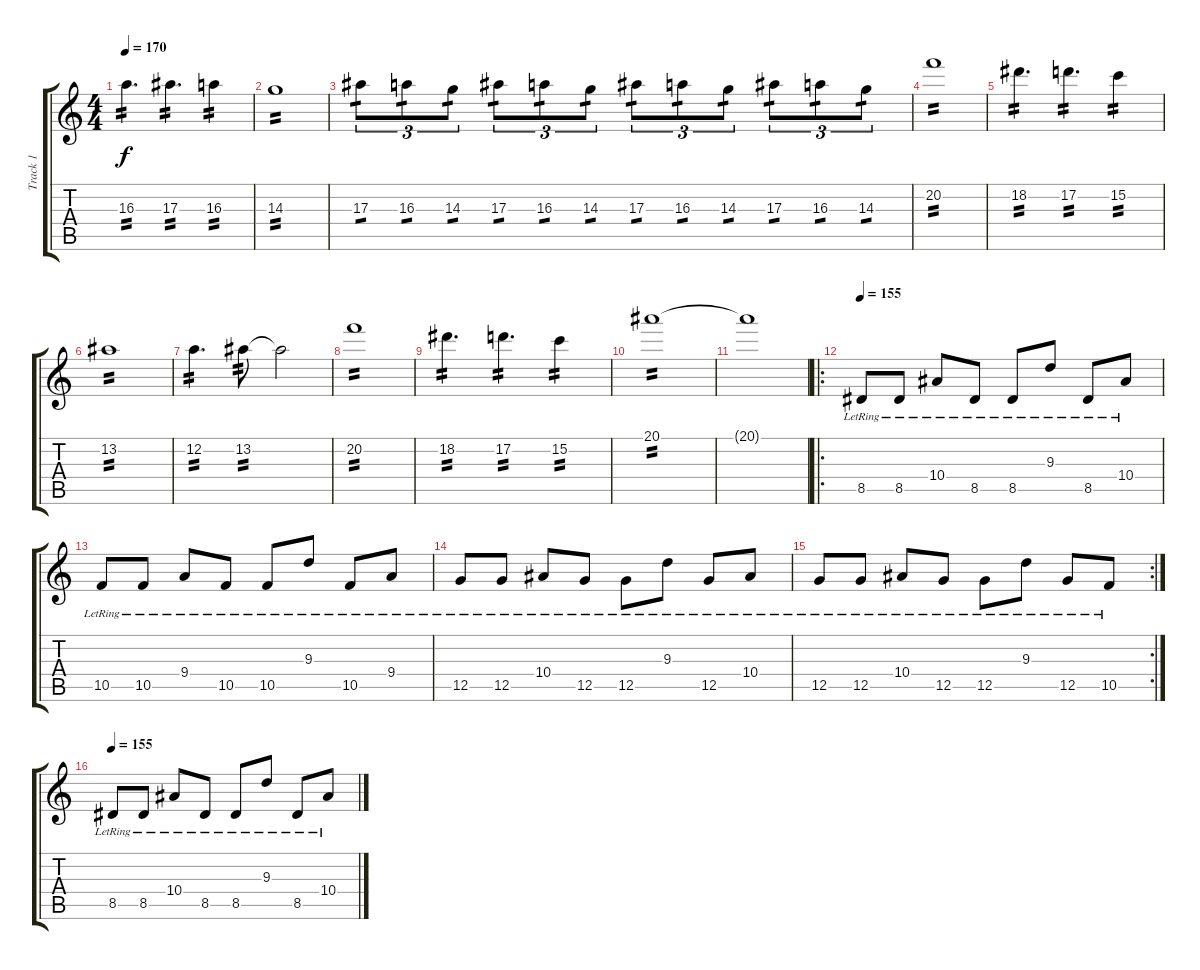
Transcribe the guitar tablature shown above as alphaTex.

\track ("Track 1" "Track 1") {instrument distortionguitar}
\staff {score tabs}
\tuning (D4 A3 F3 C3 G2 C2) {hide}
\ts (4 4)
\tempo 170
\clef g2
\ks c
16.3.4{d tp 2 dy f} 17.3.4{d tp 2} 16.3.4{tp 2} |
14.3.1{tp 2} |
17.3.8{tu (3 2) tp 1} 16.3.8{tu (3 2) tp 1} 14.3.8{tu (3 2) tp 1} 17.3.8{tu (3 2) tp 1} 16.3.8{tu (3 2) tp 1} 14.3.8{tu (3 2) tp 1} 17.3.8{tu (3 2) tp 1} 16.3.8{tu (3 2) tp 1} 14.3.8{tu (3 2) tp 1} 17.3.8{tu (3 2) tp 1} 16.3.8{tu (3 2) tp 1} 14.3.8{tu (3 2) tp 1} |
20.2.1{tp 2} |
18.2.4{d tp 2} 17.2.4{d tp 2} 15.2.4{tp 2} |
13.2.1{tp 2} |
12.2.4{d tp 2} 13.2.8{tp 2} 13.2{t}.2 |
20.2.1{tp 2} |
18.2.4{d tp 2} 17.2.4{d tp 2} 15.2.4{tp 2} |
20.1.1{tp 2} |
20.1{t}.1 |
\ro
\tempo 155
8.5{lr}.8{instrument electricguitarclean} 8.5{lr}.8 10.4{lr}.8 8.5{lr}.8 8.5{lr}.8 9.3{lr}.8 8.5{lr}.8 10.4{lr}.8 |
10.5{lr}.8 10.5{lr}.8 9.4{lr}.8 10.5{lr}.8 10.5{lr}.8 9.3{lr}.8 10.5{lr}.8 9.4{lr}.8 |
12.5{lr}.8 12.5{lr}.8 10.4{lr}.8 12.5{lr}.8 12.5{lr}.8 9.3{lr}.8 12.5{lr}.8 10.4{lr}.8 |
\rc 2
12.5{lr}.8 12.5{lr}.8 10.4{lr}.8 12.5{lr}.8 12.5{lr}.8 9.3{lr}.8 12.5{lr}.8 10.5{lr}.8 |
\tempo 155
8.5{lr}.8{instrument electricguitarclean} 8.5{lr}.8 10.4{lr}.8 8.5{lr}.8 8.5{lr}.8 9.3{lr}.8 8.5{lr}.8 10.4{lr}.8
